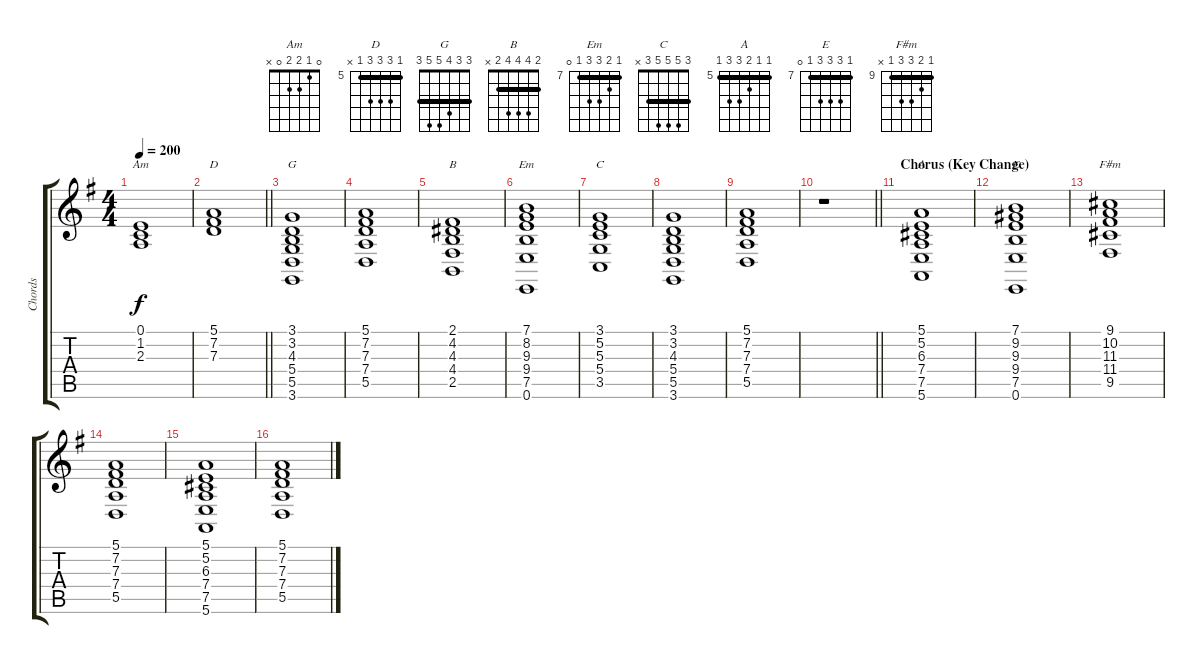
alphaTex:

\track ("Chords" "Chords") {instrument stringensemble1}
\staff {score tabs}
\tuning (E4 B3 G3 D3 A2 E2) {hide}
\chord ("Am" 0 1 2 2 0 x)
\chord ("D" 5 7 7 7 5 x) {firstfret 5 barre 5}
\chord ("G" 3 3 4 5 5 3) {barre 3}
\chord ("B" 2 4 4 4 2 x) {barre 2}
\chord ("Em" 7 8 9 9 7 0) {firstfret 7 barre 7}
\chord ("C" 3 5 5 5 3 x) {barre 3}
\chord ("A" 5 5 6 7 7 5) {firstfret 5 barre 5}
\chord ("E" 7 9 9 9 7 0) {firstfret 7 barre 7}
\chord ("F#m" 9 10 11 11 9 x) {firstfret 9 barre 9}
\ts (4 4)
\tempo 200
\clef g2
\ks g
(0.1 1.2 2.3).1{ch "Am" dy f} |
\barLineRight lightlight
(5.1 7.2 7.3).1{ch "D"} |
\section ("" "")
(3.1 3.2 4.3 5.4 5.5 3.6).1{ch "G"} |
(5.1 7.2 7.3 7.4 5.5).1 |
(2.1 4.2 4.3 4.4 2.5).1{ch "B"} |
(7.1 8.2 9.3 9.4 7.5 0.6).1{ch "Em"} |
(3.1 5.2 5.3 5.4 3.5).1{ch "C"} |
(3.1 3.2 4.3 5.4 5.5 3.6).1 |
(5.1 7.2 7.3 7.4 5.5).1 |
\barLineRight lightlight
r.1 |
\section ("" "Chorus (Key Change)")
(5.1 5.2 6.3 7.4 7.5 5.6).1{ch "A"} |
(7.1 9.2 9.3 9.4 7.5 0.6).1{ch "E"} |
(9.1 10.2 11.3 11.4 9.5).1{ch "F#m"} |
(5.1 7.2 7.3 7.4 5.5).1 |
(5.1 5.2 6.3 7.4 7.5 5.6).1 |
(5.1 7.2 7.3 7.4 5.5).1
